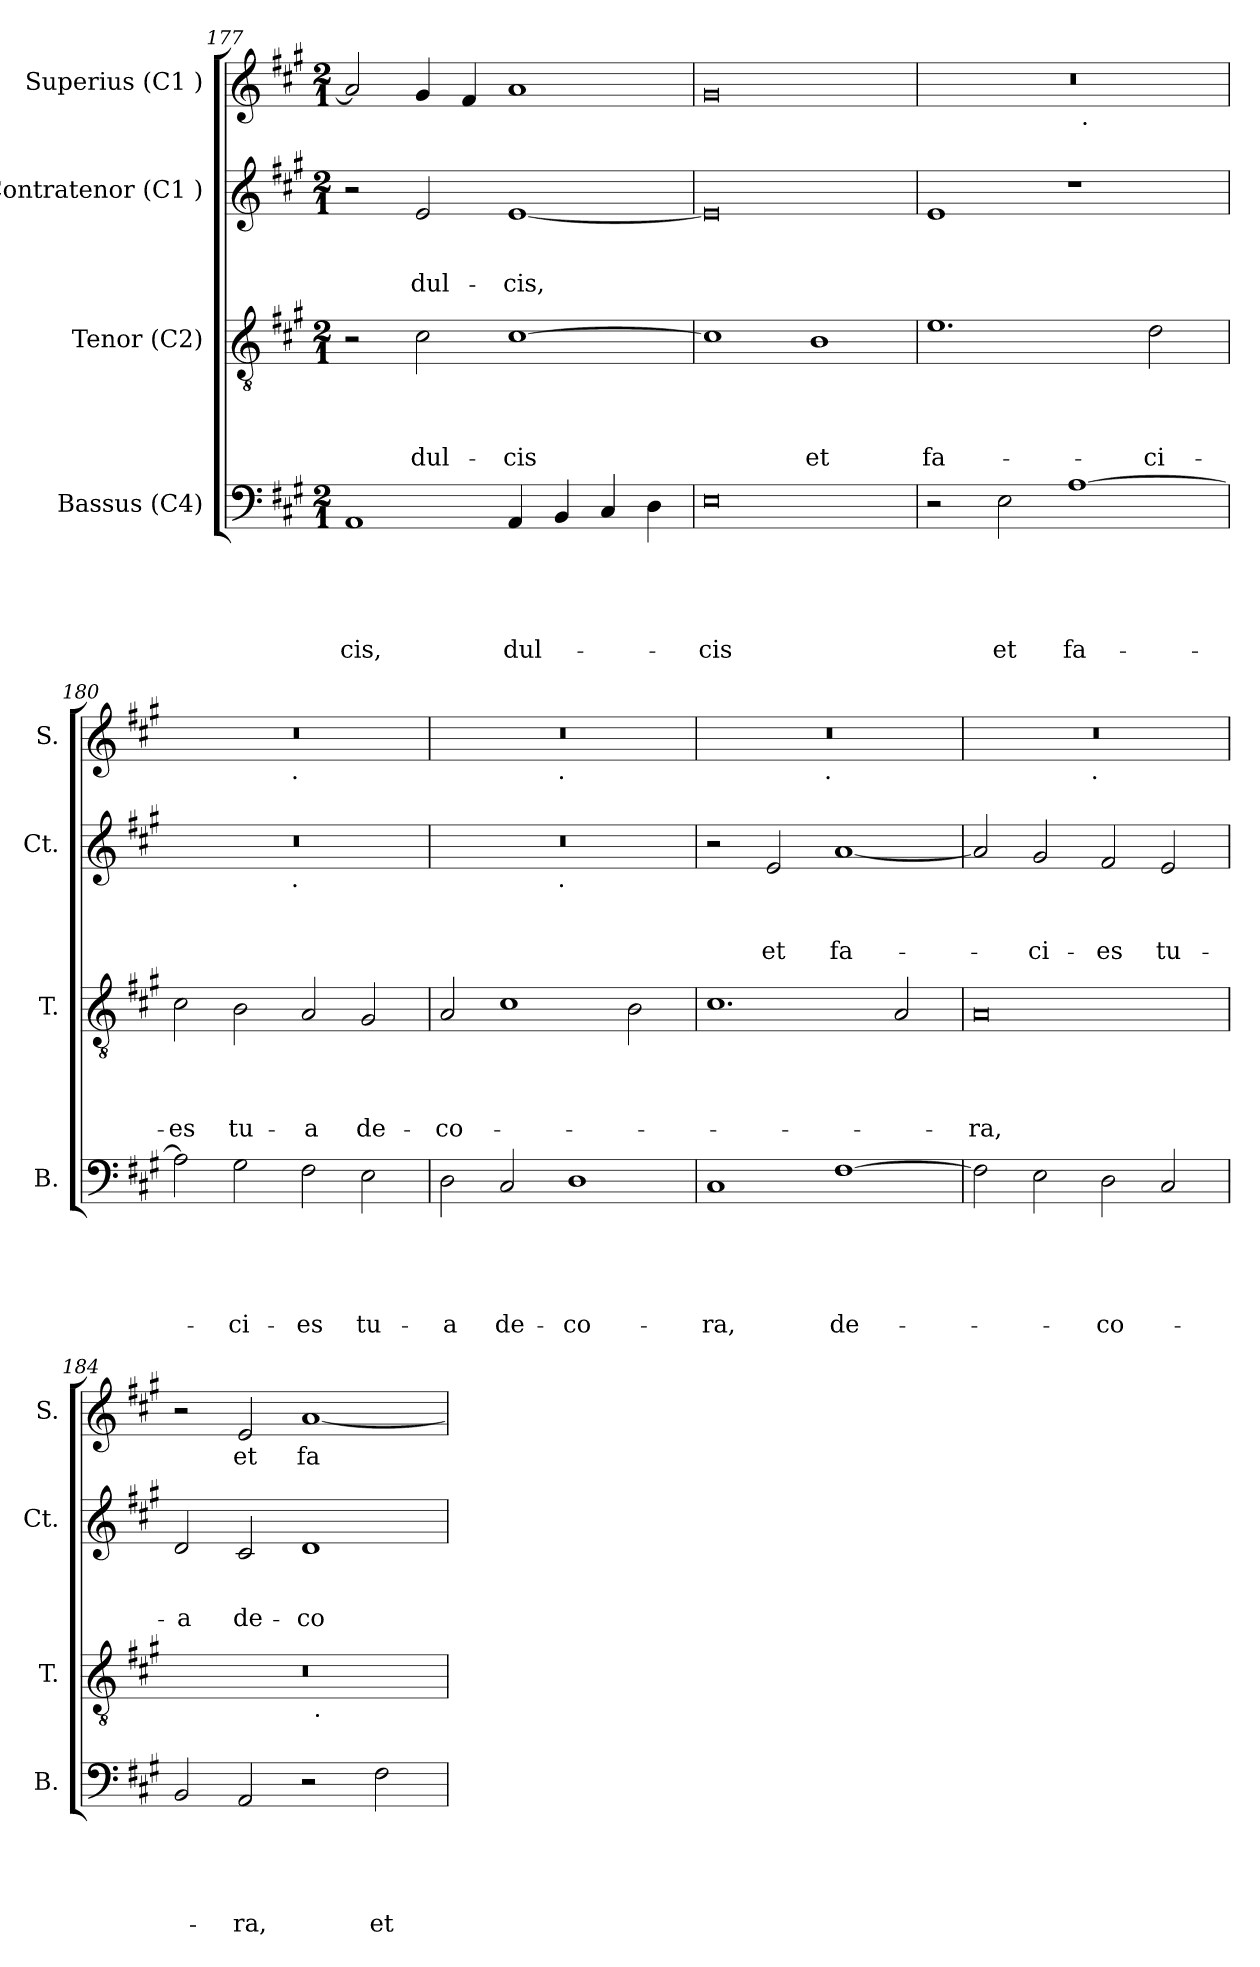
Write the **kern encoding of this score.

**kern	**text	**text	**text	**text	**text	**kern	**text	**text	**text	**text	**kern	**text	**text	**text	**kern	**text
*part4	*part4	*part4	*part4	*part4	*part4	*part3	*part3	*part3	*part3	*part3	*part2	*part2	*part2	*part2	*part1	*part1
*staff4	*staff4	*staff4	*staff4	*staff4	*staff4	*staff3	*staff3	*staff3	*staff3	*staff3	*staff2	*staff2	*staff2	*staff2	*staff1	*staff1
*I"Bassus (C4)	*	*	*	*	*	*I"Tenor (C2)	*	*	*	*	*I"Contratenor (C1 )	*	*	*	*I"Superius (C1 )	*
*I'B.	*	*	*	*	*	*I'T.	*	*	*	*	*I'Ct.	*	*	*	*I'S.	*
*clefF4	*	*	*	*	*	*clefGv2	*	*	*	*	*clefG2	*	*	*	*clefG2	*
*k[f#c#g#]	*	*	*	*	*	*k[f#c#g#]	*	*	*	*	*k[f#c#g#]	*	*	*	*k[f#c#g#]	*
*A:	*	*	*	*	*	*A:	*	*	*	*	*A:	*	*	*	*A:	*
*M2/1	*	*	*	*	*	*M2/1	*	*	*	*	*M2/1	*	*	*	*M2/1	*
=177	=177	=177	=177	=177	=177	=177	=177	=177	=177	=177	=177	=177	=177	=177	=177	=177
!	!	!	!	!	!LO:LY:b	!	!	!	!	!	!	!	!	!	!	!
1AA	.	.	.	.	-cis,	2r	.	.	.	.	2r	.	.	.	2a/]	.
!	!	!	!	!	!	!	!	!	!	!LO:LY:b	!	!	!	!LO:LY:b	!	!
.	.	.	.	.	.	2c#\	.	.	.	dul-	2e/	.	.	dul-	4g#/	.
.	.	.	.	.	.	.	.	.	.	.	.	.	.	.	4f#/	.
!	!	!	!	!	!LO:LY:b	!	!	!	!	!LO:LY:b	!	!	!	!LO:LY:b	!	!
4AA/	.	.	.	.	dul-	[>1c#	.	.	.	-cis	[<1e	.	.	-cis,	1a	.
4BB/	.	.	.	.	.	.	.	.	.	.	.	.	.	.	.	.
4C#/	.	.	.	.	.	.	.	.	.	.	.	.	.	.	.	.
4D\	.	.	.	.	.	.	.	.	.	.	.	.	.	.	.	.
=178	=178	=178	=178	=178	=178	=178	=178	=178	=178	=178	=178	=178	=178	=178	=178	=178
!	!	!	!	!	!LO:LY:b:rj	!	!	!	!	!	!	!	!	!	!	!
0E	.	.	.	.	-cis	1c#]	.	.	.	.	0e]	.	.	.	0g#	.
!	!	!	!	!	!	!	!	!	!	!LO:LY:b	!	!	!	!	!	!
.	.	.	.	.	.	1B	.	.	.	et	.	.	.	.	.	.
!!LO:LB:g=z
=179	=179	=179	=179	=179	=179	=179	=179	=179	=179	=179	=179	=179	=179	=179	=179	=179
!	!	!	!	!	!	!	!	!	!	!LO:LY:b	!	!	!	!	!	!
*	*	*	*	*	*	*	*	*	*	*	*	*	*	*	*^	*
2r	.	.	.	.	.	1.e	.	.	.	fa-	1e	.	.	.	0r	1ryy	.
!	!	!	!	!	!LO:LY:b	!	!	!	!	!	!	!	!	!	!	!	!
2E\	.	.	.	.	et	.	.	.	.	.	.	.	.	.	.	.	.
!	!	!	!	!	!LO:LY:b	!	!	!	!	!	!	!	!	!	!	!	!
[>1A	.	.	.	.	fa-	.	.	.	.	.	1r	.	.	.	.	32ryy	.
!	!	!	!	!	!	!	!	!	!	!	!	!	!	!	!	!LO:TX:b:t=.	!
.	.	.	.	.	.	.	.	.	.	.	.	.	.	.	.	2ryy	.
!	!	!	!	!	!	!	!	!	!	!LO:LY:b	!	!	!	!	!	!	!
.	.	.	.	.	.	2d\	.	.	.	-ci-	.	.	.	.	.	.	.
.	.	.	.	.	.	.	.	.	.	.	.	.	.	.	.	4...ryy	.
=180	=180	=180	=180	=180	=180	=180	=180	=180	=180	=180	=180	=180	=180	=180	=180	=180	=180
!	!	!	!	!	!	!	!	!	!	!LO:LY:b	!	!	!	!	!	!	!
*	*	*	*	*	*	*	*	*	*	*	*^	*	*	*	*	*	*
2A\]	.	.	.	.	.	2c#\	.	.	.	-es	0r	2ryy	.	.	.	0r	2ryy	.
!	!	!	!	!	!LO:LY:b	!	!	!	!	!LO:LY:b	!	!	!	!	!	!	!	!
2G#\	.	.	.	.	-ci-	2B\	.	.	.	tu-	.	4...ryy	.	.	.	.	4...ryy	.
!	!	!	!	!	!	!	!	!	!	!	!	!	!	!	!	!	!LO:TX:b:t=.	!
!	!	!	!	!	!	!	!	!	!	!	!	!LO:TX:b:t=.	!	!	!	!	!	!
.	.	.	.	.	.	.	.	.	.	.	.	1ryy	.	.	.	.	1ryy	.
!	!	!	!	!	!LO:LY:b	!	!	!	!	!LO:LY:b	!	!	!	!	!	!	!	!
2F#\	.	.	.	.	-es	2A/	.	.	.	-a	.	.	.	.	.	.	.	.
!	!	!	!	!	!LO:LY:b	!	!	!	!	!LO:LY:b	!	!	!	!	!	!	!	!
2E\	.	.	.	.	tu-	2G#/	.	.	.	de-	.	.	.	.	.	.	.	.
.	.	.	.	.	.	.	.	.	.	.	.	32ryy	.	.	.	.	32ryy	.
=181	=181	=181	=181	=181	=181	=181	=181	=181	=181	=181	=181	=181	=181	=181	=181	=181	=181	=181
!	!	!	!	!	!LO:LY:b	!	!	!	!	!LO:LY:b	!	!	!	!	!	!	!	!
2D\	.	.	.	.	-a	2A/	.	.	.	-co-	0r	2ryy	.	.	.	0r	2ryy	.
!	!	!	!	!	!LO:LY:b	!	!	!	!	!	!	!	!	!	!	!	!	!
2C#/	.	.	.	.	de-	1c#	.	.	.	.	.	4...ryy	.	.	.	.	4...ryy	.
!	!	!	!	!	!	!	!	!	!	!	!	!	!	!	!	!	!LO:TX:b:t=.	!
!	!	!	!	!	!	!	!	!	!	!	!	!LO:TX:b:t=.	!	!	!	!	!	!
.	.	.	.	.	.	.	.	.	.	.	.	1ryy	.	.	.	.	1ryy	.
!	!	!	!	!	!LO:LY:b	!	!	!	!	!	!	!	!	!	!	!	!	!
1D	.	.	.	.	-co-	.	.	.	.	.	.	.	.	.	.	.	.	.
.	.	.	.	.	.	2B\	.	.	.	.	.	.	.	.	.	.	.	.
.	.	.	.	.	.	.	.	.	.	.	.	32ryy	.	.	.	.	32ryy	.
=182	=182	=182	=182	=182	=182	=182	=182	=182	=182	=182	=182	=182	=182	=182	=182	=182	=182	=182
!	!	!	!	!	!LO:LY:b	!	!	!	!	!	!	!	!	!	!	!	!	!
*	*	*	*	*	*	*	*	*	*	*	*v	*v	*	*	*	*	*	*
1C#	.	.	.	.	-ra,	1.c#	.	.	.	.	2r	.	.	.	0r	2ryy	.
!	!	!	!	!	!	!	!	!	!	!	!	!	!	!LO:LY:b	!	!	!
.	.	.	.	.	.	.	.	.	.	.	2e/	.	.	et	.	4...ryy	.
!	!	!	!	!	!	!	!	!	!	!	!	!	!	!	!	!LO:TX:b:t=.	!
.	.	.	.	.	.	.	.	.	.	.	.	.	.	.	.	1ryy	.
!	!	!	!	!	!LO:LY:b	!	!	!	!	!	!	!	!	!LO:LY:b	!	!	!
[>1F#	.	.	.	.	de-	.	.	.	.	.	[<1a	.	.	fa-	.	.	.
.	.	.	.	.	.	2A/	.	.	.	.	.	.	.	.	.	.	.
.	.	.	.	.	.	.	.	.	.	.	.	.	.	.	.	32ryy	.
=183	=183	=183	=183	=183	=183	=183	=183	=183	=183	=183	=183	=183	=183	=183	=183	=183	=183
!	!	!	!	!	!	!	!	!	!	!LO:LY:b	!	!	!	!	!	!	!
2F#\]	.	.	.	.	.	0A	.	.	.	-ra,	2a/]	.	.	.	0r	2ryy	.
!	!	!	!	!	!	!	!	!	!	!	!	!	!	!LO:LY:b	!	!	!
2E\	.	.	.	.	.	.	.	.	.	.	2g#/	.	.	-ci-	.	4...ryy	.
!	!	!	!	!	!	!	!	!	!	!	!	!	!	!	!	!LO:TX:b:t=.	!
.	.	.	.	.	.	.	.	.	.	.	.	.	.	.	.	1ryy	.
!	!	!	!	!	!LO:LY:b	!	!	!	!	!	!	!	!	!LO:LY:b	!	!	!
2D\	.	.	.	.	-co-	.	.	.	.	.	2f#/	.	.	-es	.	.	.
!	!	!	!	!	!	!	!	!	!	!	!	!	!	!LO:LY:b	!	!	!
2C#/	.	.	.	.	.	.	.	.	.	.	2e/	.	.	tu-	.	.	.
.	.	.	.	.	.	.	.	.	.	.	.	.	.	.	.	32ryy	.
!!LO:LB:g=z
=184	=184	=184	=184	=184	=184	=184	=184	=184	=184	=184	=184	=184	=184	=184	=184	=184	=184
!	!	!	!	!	!	!	!	!	!	!	!	!	!	!LO:LY:b	!	!	!
*	*	*	*	*	*	*^	*	*	*	*	*	*	*	*	*v	*v	*
2BB/	.	.	.	.	.	0r	1ryy	.	.	.	.	2d/	.	.	-a	2r	.
!	!	!	!	!	!LO:LY:b	!	!	!	!	!	!	!	!	!	!LO:LY:b	!	!LO:LY:b
2AA/	.	.	.	.	-ra,	.	.	.	.	.	.	2c#/	.	.	de-	2e/	et
!	!	!	!	!	!	!	!	!	!	!	!	!	!	!	!LO:LY:b	!	!LO:LY:b
2r	.	.	.	.	.	.	32ryy	.	.	.	.	1d	.	.	-co-	[<1a	fa-
!	!	!	!	!	!	!	!LO:TX:b:t=.	!	!	!	!	!	!	!	!	!	!
.	.	.	.	.	.	.	2ryy	.	.	.	.	.	.	.	.	.	.
!	!	!	!	!	!LO:LY:b	!	!	!	!	!	!	!	!	!	!	!	!
2F#\	.	.	.	.	et	.	.	.	.	.	.	.	.	.	.	.	.
.	.	.	.	.	.	.	4...ryy	.	.	.	.	.	.	.	.	.	.
*	*	*	*	*	*	*v	*v	*	*	*	*	*	*	*	*	*	*
=	=	=	=	=	=	=	=	=	=	=	=	=	=	=	=	=
*-	*-	*-	*-	*-	*-	*-	*-	*-	*-	*-	*-	*-	*-	*-	*-	*-
